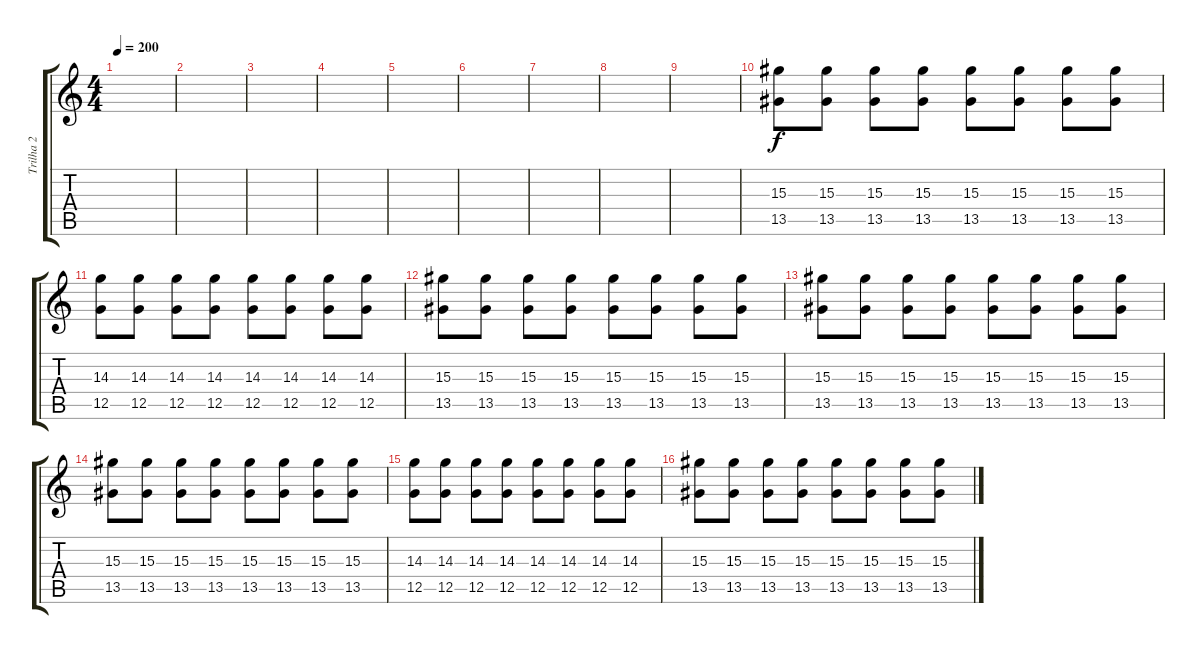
\track ("Trilha 2" "Trilha 2") {instrument overdrivenguitar}
\staff {score tabs}
\tuning (D4 A3 F3 C3 G2 C2) {hide}
\ts (4 4)
\tempo 200
\clef g2
\ks c
|
|
|
|
|
|
|
|
|
(15.3 13.5).8 (15.3 13.5).8 (15.3 13.5).8 (15.3 13.5).8 (15.3 13.5).8 (15.3 13.5).8 (15.3 13.5).8 (15.3 13.5).8 |
(14.3 12.5).8 (14.3 12.5).8 (14.3 12.5).8 (14.3 12.5).8 (14.3 12.5).8 (14.3 12.5).8 (14.3 12.5).8 (14.3 12.5).8 |
(15.3 13.5).8 (15.3 13.5).8 (15.3 13.5).8 (15.3 13.5).8 (15.3 13.5).8 (15.3 13.5).8 (15.3 13.5).8 (15.3 13.5).8 |
(15.3 13.5).8 (15.3 13.5).8 (15.3 13.5).8 (15.3 13.5).8 (15.3 13.5).8 (15.3 13.5).8 (15.3 13.5).8 (15.3 13.5).8 |
(15.3 13.5).8 (15.3 13.5).8 (15.3 13.5).8 (15.3 13.5).8 (15.3 13.5).8 (15.3 13.5).8 (15.3 13.5).8 (15.3 13.5).8 |
(14.3 12.5).8 (14.3 12.5).8 (14.3 12.5).8 (14.3 12.5).8 (14.3 12.5).8 (14.3 12.5).8 (14.3 12.5).8 (14.3 12.5).8 |
(15.3 13.5).8 (15.3 13.5).8 (15.3 13.5).8 (15.3 13.5).8 (15.3 13.5).8 (15.3 13.5).8 (15.3 13.5).8 (15.3 13.5).8
